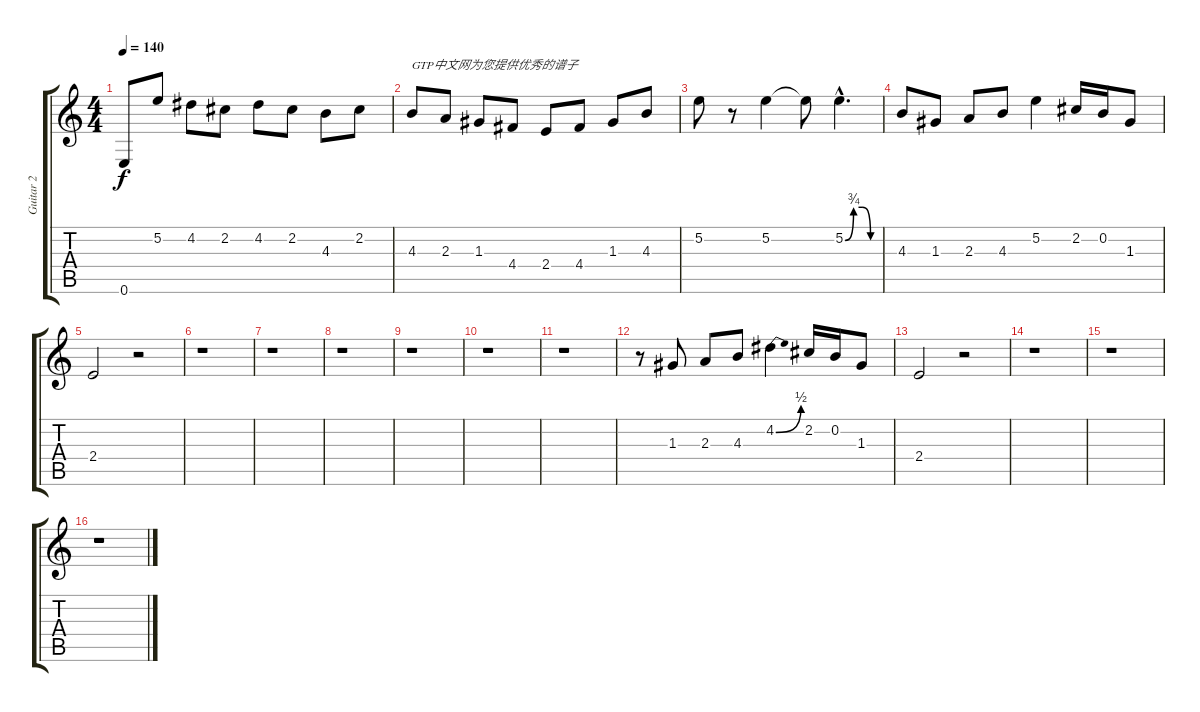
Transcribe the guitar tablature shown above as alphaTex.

\track ("Guitar 2" "Guitar 2") {instrument overdrivenguitar}
\staff {score tabs}
\tuning (E4 B3 G3 D3 A2 E2) {hide}
\ts (4 4)
\tempo 140
\clef g2
\ks c
0.6.8{dy f instrument overdrivenguitar} 5.2.8 4.2.8 2.2.8 4.2.8 2.2.8 4.3.8 2.2.8 |
4.3.8{txt "GTP中文网为您提供优秀的谱子"} 2.3.8 1.3.8 4.4.8 2.4.8 4.4.8 1.3.8 4.3.8 |
5.2.8 r.8 5.2.4 5.2{t}.8 5.2{be (custom 0 0 15 3 30 3 45 0 60 0) hac}.4{d} |
4.3.8 1.3.8 2.3.8 4.3.8 5.2.4 2.2.16 0.2.16 1.3.8 |
2.4.2 r.2 |
r.1 |
r.1 |
r.1 |
r.1 |
r.1 |
r.1 |
r.8 1.3.8 2.3.8 4.3.8 4.2{be (bend 0 0 60 2)}.4 2.2.16 0.2.16 1.3.8 |
2.4.2 r.2 |
r.1 |
r.1 |
r.1
